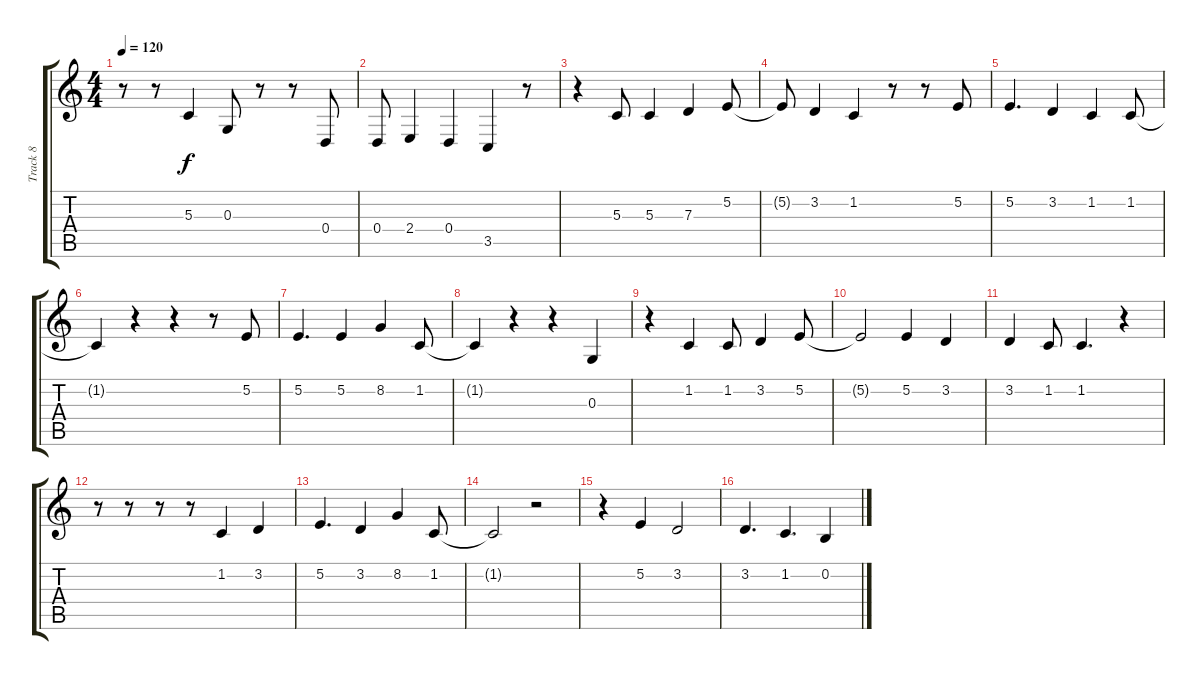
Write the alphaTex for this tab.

\track ("Track 8" "Track 8") {instrument clarinet}
\staff {score tabs}
\tuning (E4 B3 G3 D3 A2 E2) {hide}
\ts (4 4)
\tempo 120
\clef g2
\ks c
r.8{dy f} r.8 5.3.4 0.3.8 r.8 r.8 0.4.8 |
0.4.8 2.4.4 0.4.4 3.5.4 r.8 |
r.4 5.3.8 5.3.4 7.3.4 5.2.8 |
5.2{t}.8 3.2.4 1.2.4 r.8 r.8 5.2.8 |
5.2.4{d} 3.2.4 1.2.4 1.2.8 |
1.2{t}.4 r.4 r.4 r.8 5.2.8 |
5.2.4{d} 5.2.4 8.2.4 1.2.8 |
1.2{t}.4 r.4 r.4 0.3.4 |
r.4 1.2.4 1.2.8 3.2.4 5.2.8 |
5.2{t}.2 5.2.4 3.2.4 |
3.2.4 1.2.8 1.2.4{d} r.4 |
r.8 r.8 r.8 r.8 1.2.4 3.2.4 |
5.2.4{d} 3.2.4 8.2.4 1.2.8 |
1.2{t}.2 r.2 |
r.4 5.2.4 3.2.2 |
3.2.4{d} 1.2.4{d} 0.2.4
